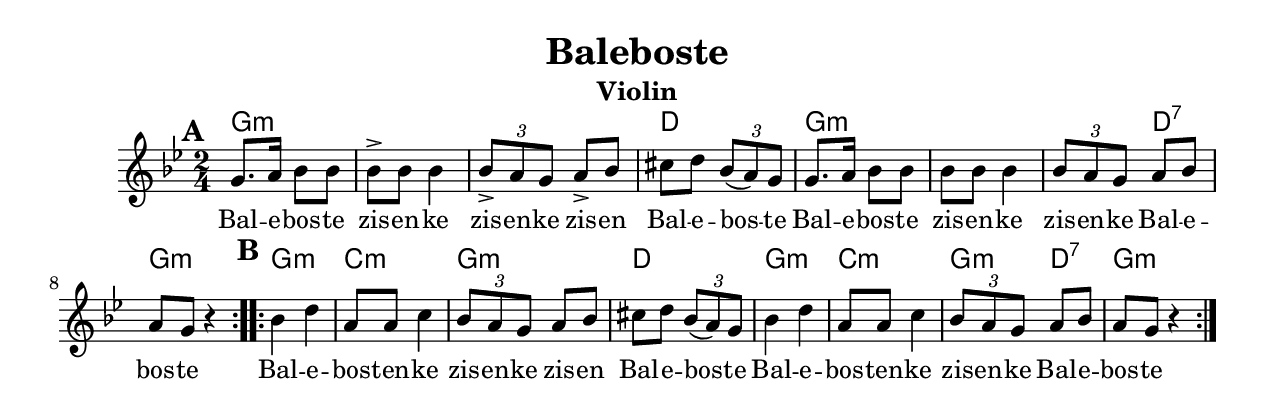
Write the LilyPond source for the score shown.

\version "2.18.0"
\include "english.ly"
\paper{
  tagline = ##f
  print-all-headers = ##t
  #(set-paper-size "letter")
}
date = #(strftime "%d-%m-%Y" (localtime (current-time)))

%\markup{ \italic{ " Updated " \date  }  }

%\markup{ 1A Cello/Mando B Clar| 2A Acc. B tutti}

global = {
  \clef treble
  \key f \minor
  \time 2/4
  \set Score.markFormatter = #format-mark-box-alphabet
}

%#################################### Melody ########################
melody = \transpose f g\relative c' {
  \global
  %\partial 16*3 a16 d f   %lead in notes

  \repeat volta 2{
    \mark \default
    f8. g16 af8 af
    af8 -> af af4|
    \tuplet 3/2{af8-> g f} g-> af% \tuplet 3/2{g af bf}
    b8 c \tuplet 3/2{af( g) f}
    f8. g16 af8 af
    af8 af af4|
    \tuplet 3/2{af8 g f} g8 af
    g8 f r4

  }
  % \break

  \repeat volta 2{
    \mark \default
    af4 c
    g8 g bf4
    \tuplet 3/2{af8 g f} g af%\tuplet 3/2{g af bf}
    b8 c \tuplet 3/2{af (g) f}
    af4 c
    g8 g bf4
    \tuplet 3/2{af8 g f} g8 af
    g8 f r4

  }
  \alternative {
    { }
    { }
  }

}
%################################# Lyrics #####################
\addlyrics{
  Bal -- e -- bos -- te zis -- en -- ke
  zis -- en -- ke zis -- en Bal -- e -- bos -- te
  Bal -- e -- bos -- te zis -- en -- ke
  zis -- en -- ke Bal -- e -- bos -- te

  Bal -- e -- bos -- ten -- ke
  zis -- en -- ke zis -- en Bal -- e -- bos -- te
  Bal -- e -- bos -- ten -- ke
  zis -- en -- ke Bal -- e -- bos -- te

}
%################################# Chords #######################
harmonies = \transpose f g\chordmode {
  f2*3:m
  c2
  f4*5:m
  c4:7
  f2:m
  %b
  f2:m
  bf2:m
  f2:m
  c2
  f4*2:m
  bf2:m
  f4:m
  c4:7
  f2:m
}


\score {
  <<
    \new ChordNames {
      \set chordChanges = ##f
      \harmonies
    }
    \new Staff

    \melody
  >>
  \header{
    title= "Baleboste"
    subtitle=""
    composer= ""
    instrument = "Violin"
    arranger= ""
  }
  \midi{\tempo 4 = 120}
  \layout{indent = 1.0\cm}
}
%{
% more verses:
\markup{}
\markup {
  \fill-line {
    \hspace #0.1 % distance from left margin
    \column {
      \line { "1."
	\column {
	  ""
	}
      }
      \hspace #0.2 % vertical distance between verses
      \line { "2."
	\column {
	 ""
	}
      }
    }
    \hspace #0.1  % horiz. distance between columns
    \column {
      \line { "3."
	\column {
	  ""
	}
      }
      \hspace #0.2 % distance between verses
      \line { "4."
	\column {
	 ""
	}
      }
    }
    \hspace #0.1 % distance to right margin
  }
}

%}
